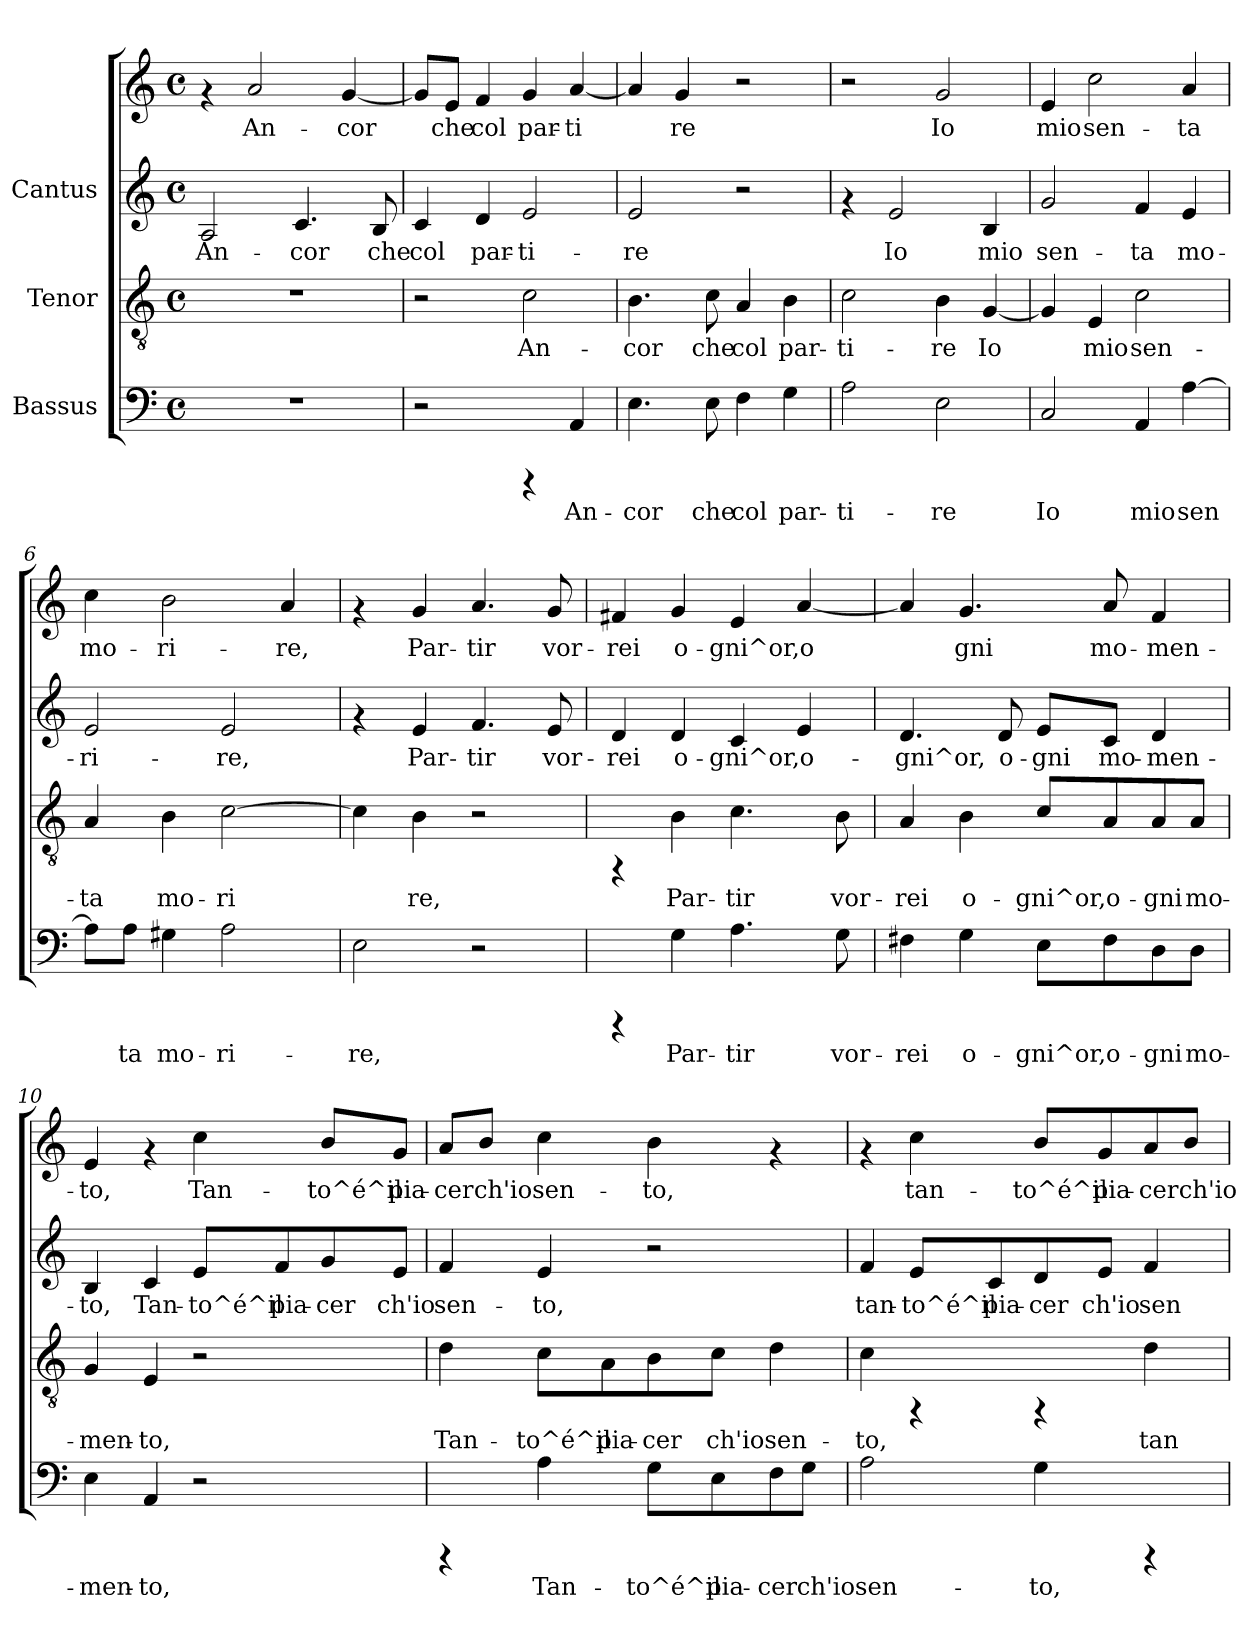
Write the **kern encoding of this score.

**kern	**text	**kern	**text	**kern	**text	**kern	**text
*part3	*part3	*part2	*part2	*part1	*part1	*part1	*part1
*staff4	*staff4	*staff3	*staff3	*staff2	*staff2	*staff1	*staff1
*I"Bassus	*	*I"Tenor	*	*I"Cantus	*	*	*
!!LO:PB:g=z
*stria5	*	*stria5	*	*stria5	*	*stria5	*
*clefF4	*	*clefGv2	*	*clefG2	*	*clefG2	*
*M4/4	*	*M4/4	*	*M4/4	*	*M4/4	*
*met(c)	*	*met(c)	*	*met(c)	*	*met(c)	*
*MM96	*	*MM96	*	*MM96	*	*MM96	*
=1	=1	=1	=1	=1	=1	=1	=1
!	!	!	!	!	!LO:LY:b:cj	!	!
1r	.	1r	.	2A/	An-	4rf	.
!	!	!	!	!	!	!	!LO:LY:b:cj
.	.	.	.	.	.	2a/	An-
!	!	!	!	!	!LO:LY:b:cj	!	!
.	.	.	.	4.c/	-cor	.	.
!	!	!	!	!	!	!	!LO:LY:b:cj
.	.	.	.	.	.	[<4g/	-cor
!	!	!	!	!	!LO:LY:b:cj	!	!
.	.	.	.	8B/	che	.	.
=2	=2	=2	=2	=2	=2	=2	=2
!	!	!	!	!	!LO:LY:b:cj	!	!LO:LY:b:cj
2r	.	2r	.	4c/	-col	8g/L]	.
!	!	!	!	!	!	!	!LO:LY:b:cj
.	.	.	.	.	.	8e/J	che
!	!	!	!	!	!LO:LY:b:cj	!	!LO:LY:b:cj
.	.	.	.	4d/	par-	4f/	col
!	!	!	!LO:LY:b:cj	!	!LO:LY:b:cj	!	!LO:LY:b:cj
4rCCC	.	2c\	An-	2e/	-ti-	4g/	par-
!	!LO:LY:b:cj	!	!	!	!	!	!LO:LY:b:cj
4AA/	An-	.	.	.	.	[<4a/	-ti-
=3	=3	=3	=3	=3	=3	=3	=3
!	!LO:LY:b:cj	!	!LO:LY:b:cj	!	!LO:LY:b:cj	!	!LO:LY:b:cj
4.E\	-cor	4.B\	-cor	2e/	re	4a/]	-
!	!	!	!	!	!	!	!LO:LY:b:cj
.	.	.	.	.	.	4g/	re
!	!LO:LY:b:cj	!	!LO:LY:b:cj	!	!	!	!
8E\	che	8c\	che	.	.	.	.
!	!LO:LY:b:cj	!	!LO:LY:b:cj	!	!	!	!
4F\	col	4A/	col	2r	.	2r	.
!	!LO:LY:b:cj	!	!LO:LY:b:cj	!	!	!	!
4G\	par-	4B\	par-	.	.	.	.
=4	=4	=4	=4	=4	=4	=4	=4
!	!LO:LY:b:cj	!	!LO:LY:b:cj	!	!	!	!
2A\	-ti-	2c\	-ti-	4rf	.	2r	.
!	!	!	!	!	!LO:LY:b:cj	!	!
.	.	.	.	2e/	Io	.	.
!	!LO:LY:b:cj	!	!LO:LY:b:cj	!	!	!	!LO:LY:b:cj
2E\	-re	4B\	-re	.	.	2g/	Io
!	!	!	!LO:LY:b:cj	!	!LO:LY:b:cj	!	!
.	.	[<4G/	Io	4B/	mio	.	.
=5	=5	=5	=5	=5	=5	=5	=5
!	!LO:LY:b:cj	!	!LO:LY:b:cj	!	!LO:LY:b:cj	!	!LO:LY:b:cj
2C/	Io	4G/]	.	2g/	sen-	4e/	mio
!	!	!	!LO:LY:b:cj	!	!	!	!LO:LY:b:cj
.	.	4E/	mio	.	.	2cc\	sen-
!	!LO:LY:b:cj	!	!LO:LY:b:cj	!	!LO:LY:b:cj	!	!
4AA/	mio	2c\	sen-	4f/	-ta	.	.
!	!LO:LY:b:cj	!	!	!	!LO:LY:b:cj	!	!LO:LY:b:cj
[>4A\	sen-	.	.	4e/	mo-	4a/	-ta
!!LO:LB:g=z
=6	=6	=6	=6	=6	=6	=6	=6
!	!LO:LY:b:cj	!	!LO:LY:b:cj	!	!LO:LY:b:cj	!	!LO:LY:b:cj
8A\L]	-	4A/	-ta	2e/	ri-	4cc\	-mo-
!	!LO:LY:b:cj	!	!	!	!	!	!
8A\J	ta	.	.	.	.	.	.
!	!LO:LY:b:cj	!	!LO:LY:b:cj	!	!	!	!LO:LY:b:cj
4G#X\	mo-	4B\	mo-	.	.	2b\	-ri-
!	!LO:LY:b:cj	!	!LO:LY:b:cj	!	!LO:LY:b:cj	!	!
2A\	-ri-	[>2c\	-ri-	2e/	-re,	.	.
!	!	!	!	!	!	!	!LO:LY:b:cj
.	.	.	.	.	.	4a/	-re,
=7	=7	=7	=7	=7	=7	=7	=7
!	!LO:LY:b:cj	!	!LO:LY:b:cj	!	!	!	!
2E\	-re,	4c\]	-	4rf	.	4rf	.
!	!	!	!LO:LY:b:cj	!	!LO:LY:b:cj	!	!LO:LY:b:cj
.	.	4B\	re,	4e/	-Par-	4g/	Par-
!	!	!	!	!	!LO:LY:b:cj	!	!LO:LY:b:cj
2r	.	2r	.	4.f/	-tir	4.a/	-tir
!	!	!	!	!	!LO:LY:b:cj	!	!LO:LY:b:cj
.	.	.	.	8e/	vor-	8g/	vor-
=8	=8	=8	=8	=8	=8	=8	=8
!	!	!	!	!	!LO:LY:b:cj	!	!LO:LY:b:cj
4rCCC	.	4rFF	.	4d/	-rei	4f#X/	-rei
!	!LO:LY:b:cj	!	!LO:LY:b:cj	!	!LO:LY:b:cj	!	!LO:LY:b:cj
4G\	Par-	4B\	Par-	4d/	o-	4g/	o-
!	!LO:LY:b:cj	!	!LO:LY:b:cj	!	!LO:LY:b:cj	!	!LO:LY:b:cj
4.A\	-tir	4.c\	-tir	4c/	-gni^or,	4e/	-gni^or,
!	!	!	!	!	!LO:LY:b:cj	!	!LO:LY:b:cj
.	.	.	.	4e/	o-	[<4a/	o-
!	!LO:LY:b:cj	!	!LO:LY:b:cj	!	!	!	!
8G\	vor-	8B\	vor-	.	.	.	.
=9	=9	=9	=9	=9	=9	=9	=9
!	!LO:LY:b:cj	!	!LO:LY:b:cj	!	!LO:LY:b:cj	!	!LO:LY:b:cj
4F#X\	-rei	4A/	-rei	4.d/	-gni^or,	4a/]	-
!	!LO:LY:b:cj	!	!LO:LY:b:cj	!	!	!	!LO:LY:b:cj
4G\	o-	4B\	o-	.	.	4.g/	gni
!	!	!	!	!	!LO:LY:b:cj	!	!
.	.	.	.	8d/	o-	.	.
!	!LO:LY:b:cj	!	!LO:LY:b:cj	!	!LO:LY:b:cj	!	!
8E\L	-gni^or,	8c/L	-gni^or,	8e/L	-gni	.	.
!	!LO:LY:b:cj	!	!LO:LY:b:cj	!	!LO:LY:b:cj	!	!LO:LY:b:cj
8F#\	o-	8A/	o-	8c/J	mo-	8a/	mo-
!	!LO:LY:b:cj	!	!LO:LY:b:cj	!	!LO:LY:b:cj	!	!LO:LY:b:cj
8D\	-gni	8A/	-gni	4d/	-men-	4f/	-men-
!	!LO:LY:b:cj	!	!LO:LY:b:cj	!	!	!	!
8D\J	mo-	8A/J	mo-	.	.	.	.
!!LO:LB:g=z
=10	=10	=10	=10	=10	=10	=10	=10
!	!LO:LY:b:cj	!	!LO:LY:b:cj	!	!LO:LY:b:cj	!	!LO:LY:b:cj
4E\	-men-	4G/	-men-	4B/	-to,	4e/	-to,
!	!LO:LY:b:cj	!	!LO:LY:b:cj	!	!LO:LY:b:cj	!	!
4AA/	-to,	4E/	-to,	4c/	Tan-	4rf	.
!	!	!	!	!	!LO:LY:b:cj	!	!LO:LY:b:cj
2r	.	2r	.	8e/L	-to^é^il	4cc\	Tan-
!	!	!	!	!	!LO:LY:b:cj	!	!
.	.	.	.	8f/	pia-	.	.
!	!	!	!	!	!LO:LY:b:cj	!	!LO:LY:b:cj
.	.	.	.	8g/	-cer	8b/L	-to^é^il
!	!	!	!	!	!LO:LY:b:cj	!	!LO:LY:b:cj
.	.	.	.	8e/J	ch'io	8g/J	pia-
=11	=11	=11	=11	=11	=11	=11	=11
!	!	!	!LO:LY:b:cj	!	!LO:LY:b:cj	!	!LO:LY:b:cj
4rCCC	.	4d\	Tan-	4f/	sen-	8a/L	cer
!	!	!	!	!	!	!	!LO:LY:b:cj
.	.	.	.	.	.	8b/J	ch'io
!	!LO:LY:b:cj	!	!LO:LY:b:cj	!	!LO:LY:b:cj	!	!LO:LY:b:cj
4A\	Tan-	8c\L	-to^é^il	4e/	-to,	4cc\	sen-
!	!	!	!LO:LY:b:cj	!	!	!	!
.	.	8A\	pia-	.	.	.	.
!	!LO:LY:b:cj	!	!LO:LY:b:cj	!	!	!	!LO:LY:b:cj
8G\L	-to^é^il	8B\	-cer	2r	.	4b\	-to,
!	!LO:LY:b:cj	!	!LO:LY:b:cj	!	!	!	!
8E\	pia-	8c\J	ch'io	.	.	.	.
!	!LO:LY:b:cj	!	!LO:LY:b:cj	!	!	!	!
8F\	-cer	4d\	sen-	.	.	4rf	.
!	!LO:LY:b:cj	!	!	!	!	!	!
8G\J	ch'io	.	.	.	.	.	.
=12	=12	=12	=12	=12	=12	=12	=12
!	!LO:LY:b:cj	!	!LO:LY:b:cj	!	!LO:LY:b:cj	!	!
2A\	sen-	4c\	-to,	4f/	tan-	4rf	.
!	!	!	!	!	!LO:LY:b:cj	!	!LO:LY:b:cj
.	.	4rFF	.	8e/L	-to^é^il	4cc\	tan-
!	!	!	!	!	!LO:LY:b:cj	!	!
.	.	.	.	8c/	pia-	.	.
!	!LO:LY:b:cj	!	!	!	!LO:LY:b:cj	!	!LO:LY:b:cj
4G\	-to,	4rFF	.	8d/	-cer	8b/L	-to^é^il
!	!	!	!	!	!LO:LY:b:cj	!	!LO:LY:b:cj
.	.	.	.	8e/J	ch'io	8g/	pia-
!	!	!	!LO:LY:b:cj	!	!LO:LY:b:cj	!	!LO:LY:b:cj
4rCCC	.	4d\	tan-	4f/	sen-	8a/	-cer
!	!	!	!	!	!	!	!LO:LY:b:cj
.	.	.	.	.	.	8b/J	ch'io
=	=	=	=	=	=	=	=
*-	*-	*-	*-	*-	*-	*-	*-
